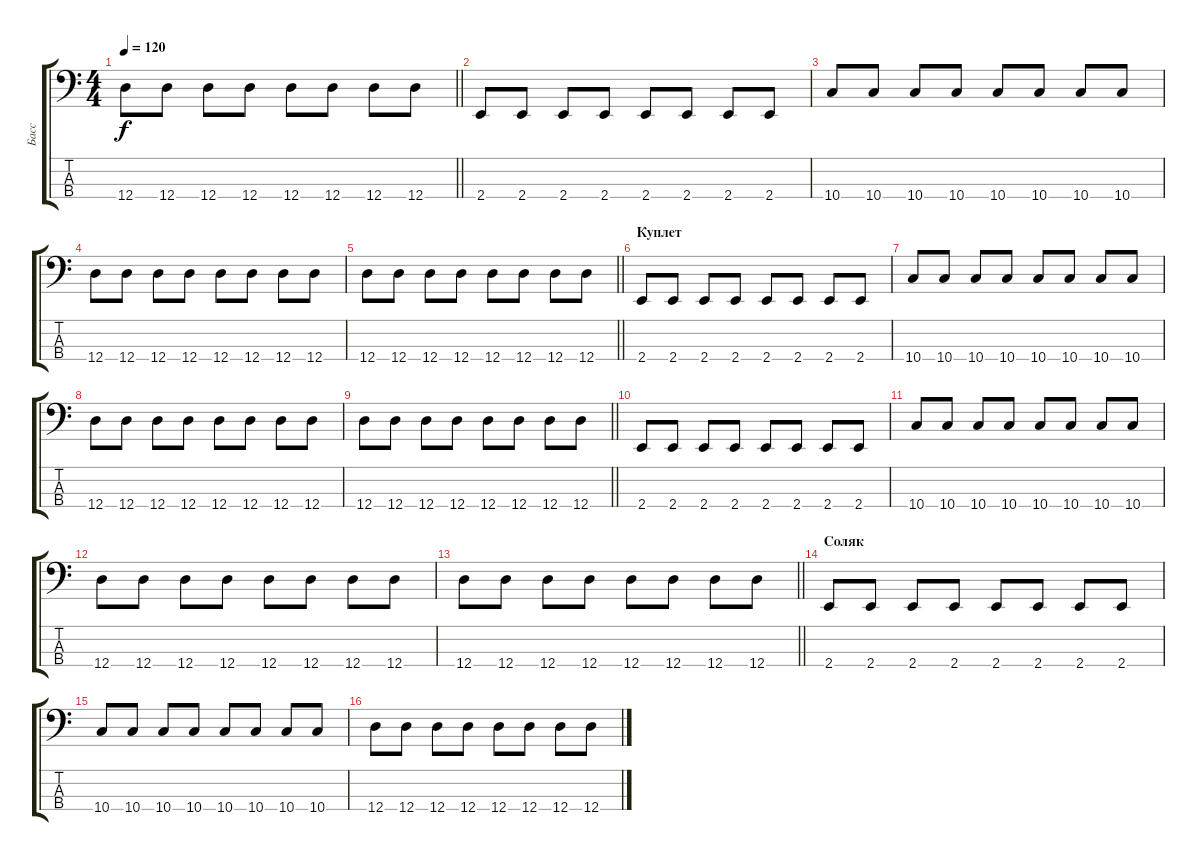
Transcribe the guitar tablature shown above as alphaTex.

\track ("Басс" "Басс") {instrument electricbassfinger}
\staff {score tabs}
\tuning (G2 D2 A1 D1) {hide}
\ts (4 4)
\tempo 120
\clef f4
\barLineRight lightlight
\ks c
12.4.8{dy f} 12.4.8 12.4.8 12.4.8 12.4.8 12.4.8 12.4.8 12.4.8 |
2.4.8 2.4.8 2.4.8 2.4.8 2.4.8 2.4.8 2.4.8 2.4.8 |
10.4.8 10.4.8 10.4.8 10.4.8 10.4.8 10.4.8 10.4.8 10.4.8 |
12.4.8 12.4.8 12.4.8 12.4.8 12.4.8 12.4.8 12.4.8 12.4.8 |
\barLineRight lightlight
12.4.8 12.4.8 12.4.8 12.4.8 12.4.8 12.4.8 12.4.8 12.4.8 |
\section ("" "Куплет")
2.4.8 2.4.8 2.4.8 2.4.8 2.4.8 2.4.8 2.4.8 2.4.8 |
10.4.8 10.4.8 10.4.8 10.4.8 10.4.8 10.4.8 10.4.8 10.4.8 |
12.4.8 12.4.8 12.4.8 12.4.8 12.4.8 12.4.8 12.4.8 12.4.8 |
\barLineRight lightlight
12.4.8 12.4.8 12.4.8 12.4.8 12.4.8 12.4.8 12.4.8 12.4.8 |
2.4.8 2.4.8 2.4.8 2.4.8 2.4.8 2.4.8 2.4.8 2.4.8 |
10.4.8 10.4.8 10.4.8 10.4.8 10.4.8 10.4.8 10.4.8 10.4.8 |
12.4.8 12.4.8 12.4.8 12.4.8 12.4.8 12.4.8 12.4.8 12.4.8 |
\barLineRight lightlight
12.4.8 12.4.8 12.4.8 12.4.8 12.4.8 12.4.8 12.4.8 12.4.8 |
\section ("" "Соляк")
2.4.8 2.4.8 2.4.8 2.4.8 2.4.8 2.4.8 2.4.8 2.4.8 |
10.4.8 10.4.8 10.4.8 10.4.8 10.4.8 10.4.8 10.4.8 10.4.8 |
12.4.8 12.4.8 12.4.8 12.4.8 12.4.8 12.4.8 12.4.8 12.4.8
